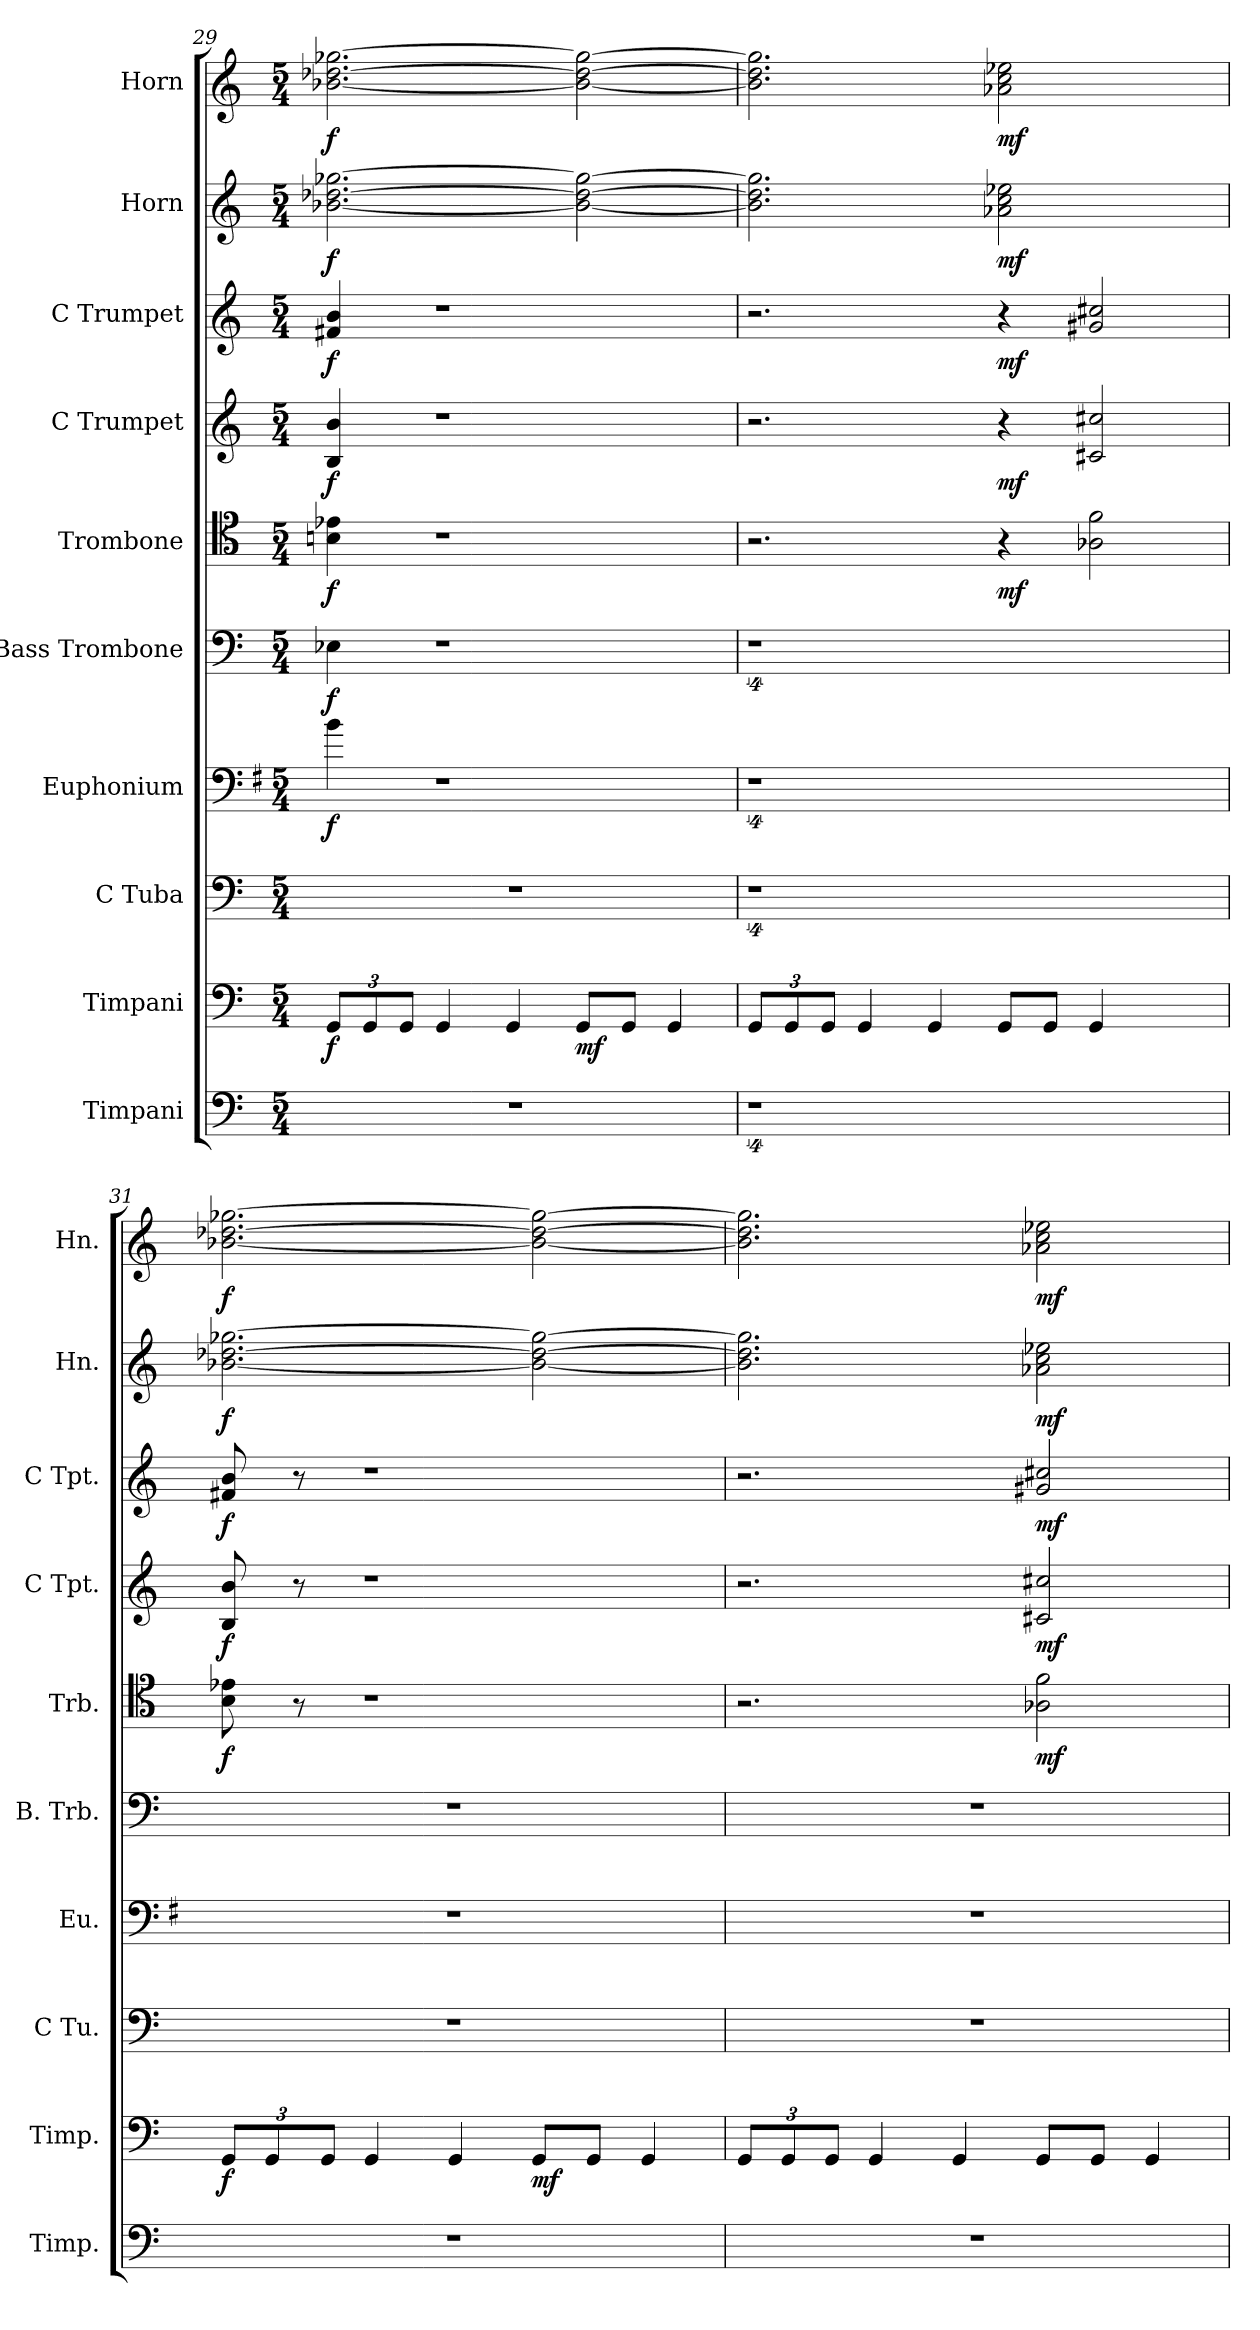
**kern	**kern	**dynam	**kern	**kern	**dynam	**kern	**dynam	**kern	**dynam	**kern	**dynam	**kern	**dynam	**kern	**dynam	**kern	**dynam
*part10	*part9	*part9	*part8	*part7	*part7	*part6	*part6	*part5	*part5	*part4	*part4	*part3	*part3	*part2	*part2	*part1	*part1
*staff10	*staff9	*staff9	*staff8	*staff7	*staff7	*staff6	*staff6	*staff5	*staff5	*staff4	*staff4	*staff3	*staff3	*staff2	*staff2	*staff1	*staff1
*I"Timpani	*I"Timpani	*	*I"C Tuba	*I"Euphonium	*	*I"Bass Trombone	*	*I"Trombone	*	*I"C Trumpet	*	*I"C Trumpet	*	*I"Horn	*	*I"Horn	*
*I'Timp.	*I'Timp.	*	*I'C Tu.	*I'Eu.	*	*I'B. Trb.	*	*I'Trb.	*	*I'C Tpt.	*	*I'C Tpt.	*	*I'Hn.	*	*I'Hn.	*
!!LO:PB:g=z
*clefF4	*clefF4	*	*clefF4	*clefF4	*	*clefF4	*	*clefC4	*	*clefG2	*	*clefG2	*	*clefG2	*	*clefG2	*
*	*	*	*	*ITrd4c7	*	*	*	*	*	*	*	*	*	*ITrd4c7	*	*ITrd4c7	*
*k[]	*k[]	*	*k[]	*k[]	*	*k[]	*	*k[]	*	*k[]	*	*k[]	*	*k[b-]	*	*k[b-]	*
*C:	*C:	*	*C:	*C:	*	*C:	*	*C:	*	*C:	*	*C:	*	*F:	*	*F:	*
*M5/4	*M5/4	*	*M5/4	*M5/4	*	*M5/4	*	*M5/4	*	*M5/4	*	*M5/4	*	*M5/4	*	*M5/4	*
*	*Xbrackettup	*	*	*	*	*	*	*	*	*	*	*	*	*	*	*	*
=29	=29	=29	=29	=29	=29	=29	=29	=29	=29	=29	=29	=29	=29	=29	=29	=29	=29
!	!	!LO:DY:b	!	!	!LO:DY:b	!	!LO:DY:b	!	!LO:DY:b	!	!LO:DY:b	!	!LO:DY:b	!	!LO:DY:b	!	!LO:DY:b
4%5r	12GG/L	f	4%5r	4e\	f	4E-X\	f	4Bn\ 4e-X\	f	4B/ 4b/	f	4f#X/ 4b/	f	[2.e-X\ [2.g-X\ [2.cc-X\	f	[2.e-X\ [2.g-X\ [2.cc-X\	f
.	12GG/	.	.	.	.	.	.	.	.	.	.	.	.	.	.	.	.
.	12GG/J	.	.	.	.	.	.	.	.	.	.	.	.	.	.	.	.
.	4GG/	.	.	1r	.	1r	.	1r	.	1r	.	1r	.	.	.	.	.
.	4GG/	.	.	.	.	.	.	.	.	.	.	.	.	.	.	.	.
!	!	!LO:DY:b	!	!	!	!	!	!	!	!	!	!	!	!	!	!	!
.	8GG/L	mf	.	.	.	.	.	.	.	.	.	.	.	2e-\_ 2g-\_ 2cc-\_	.	2e-\_ 2g-\_ 2cc-\_	.
.	8GG/J	.	.	.	.	.	.	.	.	.	.	.	.	.	.	.	.
.	4GG/	.	.	.	.	.	.	.	.	.	.	.	.	.	.	.	.
=30	=30	=30	=30	=30	=30	=30	=30	=30	=30	=30	=30	=30	=30	=30	=30	=30	=30
4%5r	12GG/L	.	4%5r	4%5r	.	4%5r	.	2.r	.	2.r	.	2.r	.	2.e-\] 2.g-\] 2.cc-\]	.	2.e-\] 2.g-\] 2.cc-\]	.
.	12GG/	.	.	.	.	.	.	.	.	.	.	.	.	.	.	.	.
.	12GG/J	.	.	.	.	.	.	.	.	.	.	.	.	.	.	.	.
.	4GG/	.	.	.	.	.	.	.	.	.	.	.	.	.	.	.	.
.	4GG/	.	.	.	.	.	.	.	.	.	.	.	.	.	.	.	.
!	!	!	!	!	!	!	!	!	!LO:DY:b	!	!LO:DY:b	!	!LO:DY:b	!	!LO:DY:b	!	!LO:DY:b
.	8GG/L	.	.	.	.	.	.	4r	mf	4r	mf	4r	mf	2d-X\ 2f\ 2a-X\	mf	2d-X\ 2f\ 2a-X\	mf
.	8GG/J	.	.	.	.	.	.	.	.	.	.	.	.	.	.	.	.
.	4GG/	.	.	.	.	.	.	2A-X\ 2f\	.	2c#X/ 2cc#X/	.	2g#X/ 2cc#X/	.	.	.	.	.
4ryy	4ryy	.	4ryy	4ryy	.	4ryy	.	.	.	.	.	.	.	4ryy	.	4ryy	.
=31	=31	=31	=31	=31	=31	=31	=31	=31	=31	=31	=31	=31	=31	=31	=31	=31	=31
!	!	!LO:DY:b	!	!	!	!	!	!	!LO:DY:b	!	!LO:DY:b	!	!LO:DY:b	!	!LO:DY:b	!	!LO:DY:b
4%5r	12GG/L	f	4%5r	4%5r	.	4%5r	.	8B\ 8e-X\	f	8B/ 8b/	f	8f#X/ 8b/	f	[2.e-X\ [2.g-X\ [2.cc-X\	f	[2.e-X\ [2.g-X\ [2.cc-X\	f
.	12GG/	.	.	.	.	.	.	.	.	.	.	.	.	.	.	.	.
.	.	.	.	.	.	.	.	8r	.	8r	.	8r	.	.	.	.	.
.	12GG/J	.	.	.	.	.	.	.	.	.	.	.	.	.	.	.	.
.	4GG/	.	.	.	.	.	.	1r	.	1r	.	1r	.	.	.	.	.
.	4GG/	.	.	.	.	.	.	.	.	.	.	.	.	.	.	.	.
!	!	!LO:DY:b	!	!	!	!	!	!	!	!	!	!	!	!	!	!	!
.	8GG/L	mf	.	.	.	.	.	.	.	.	.	.	.	2e-\_ 2g-\_ 2cc-\_	.	2e-\_ 2g-\_ 2cc-\_	.
.	8GG/J	.	.	.	.	.	.	.	.	.	.	.	.	.	.	.	.
.	4GG/	.	.	.	.	.	.	.	.	.	.	.	.	.	.	.	.
=32	=32	=32	=32	=32	=32	=32	=32	=32	=32	=32	=32	=32	=32	=32	=32	=32	=32
4%5r	12GG/L	.	4%5r	4%5r	.	4%5r	.	2.r	.	2.r	.	2.r	.	2.e-\] 2.g-\] 2.cc-\]	.	2.e-\] 2.g-\] 2.cc-\]	.
.	12GG/	.	.	.	.	.	.	.	.	.	.	.	.	.	.	.	.
.	12GG/J	.	.	.	.	.	.	.	.	.	.	.	.	.	.	.	.
.	4GG/	.	.	.	.	.	.	.	.	.	.	.	.	.	.	.	.
.	4GG/	.	.	.	.	.	.	.	.	.	.	.	.	.	.	.	.
!	!	!	!	!	!	!	!	!	!LO:DY:b	!	!LO:DY:b	!	!LO:DY:b	!	!LO:DY:b	!	!LO:DY:b
.	8GG/L	.	.	.	.	.	.	2A-X\ 2f\	mf	2c#X/ 2cc#X/	mf	2g#X/ 2cc#X/	mf	2d-X\ 2f\ 2a-X\	mf	2d-X\ 2f\ 2a-X\	mf
.	8GG/J	.	.	.	.	.	.	.	.	.	.	.	.	.	.	.	.
.	4GG/	.	.	.	.	.	.	.	.	.	.	.	.	.	.	.	.
=	=	=	=	=	=	=	=	=	=	=	=	=	=	=	=	=	=
*-	*-	*-	*-	*-	*-	*-	*-	*-	*-	*-	*-	*-	*-	*-	*-	*-	*-
